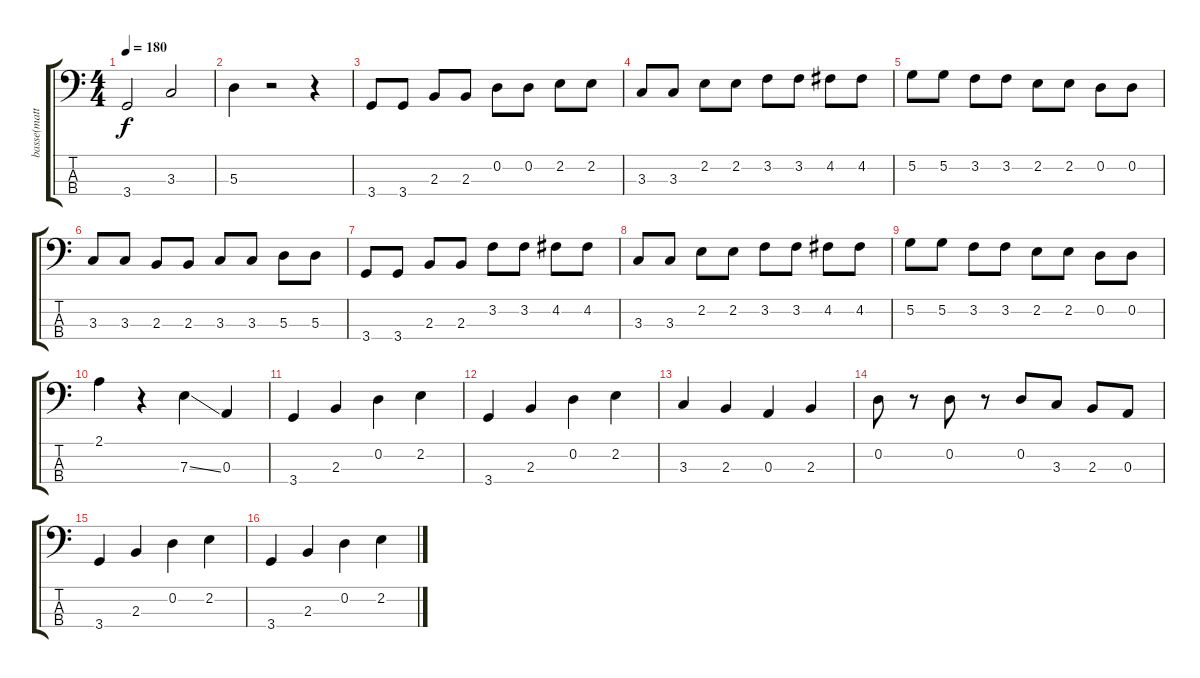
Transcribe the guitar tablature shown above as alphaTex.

\track ("basse(matt)" "basse(matt") {instrument electricbasspick}
\staff {score tabs}
\tuning (G2 D2 A1 E1) {hide}
\ts (4 4)
\tempo 180
\clef f4
\ks c
3.4.2{dy f} 3.3.2 |
5.3.4 r.2 r.4 |
3.4.8 3.4.8 2.3.8 2.3.8 0.2.8 0.2.8 2.2.8 2.2.8 |
3.3.8 3.3.8 2.2.8 2.2.8 3.2.8 3.2.8 4.2.8 4.2.8 |
5.2.8 5.2.8 3.2.8 3.2.8 2.2.8 2.2.8 0.2.8 0.2.8 |
3.3.8 3.3.8 2.3.8 2.3.8 3.3.8 3.3.8 5.3.8 5.3.8 |
3.4.8 3.4.8 2.3.8 2.3.8 3.2.8 3.2.8 4.2.8 4.2.8 |
3.3.8 3.3.8 2.2.8 2.2.8 3.2.8 3.2.8 4.2.8 4.2.8 |
5.2.8 5.2.8 3.2.8 3.2.8 2.2.8 2.2.8 0.2.8 0.2.8 |
2.1.4 r.4 7.3{ss}.4 0.3.4 |
3.4.4 2.3.4 0.2.4 2.2.4 |
3.4.4 2.3.4 0.2.4 2.2.4 |
3.3.4 2.3.4 0.3.4 2.3.4 |
0.2.8 r.8 0.2.8 r.8 0.2.8 3.3.8 2.3.8 0.3.8 |
3.4.4 2.3.4 0.2.4 2.2.4 |
3.4.4 2.3.4 0.2.4 2.2.4
